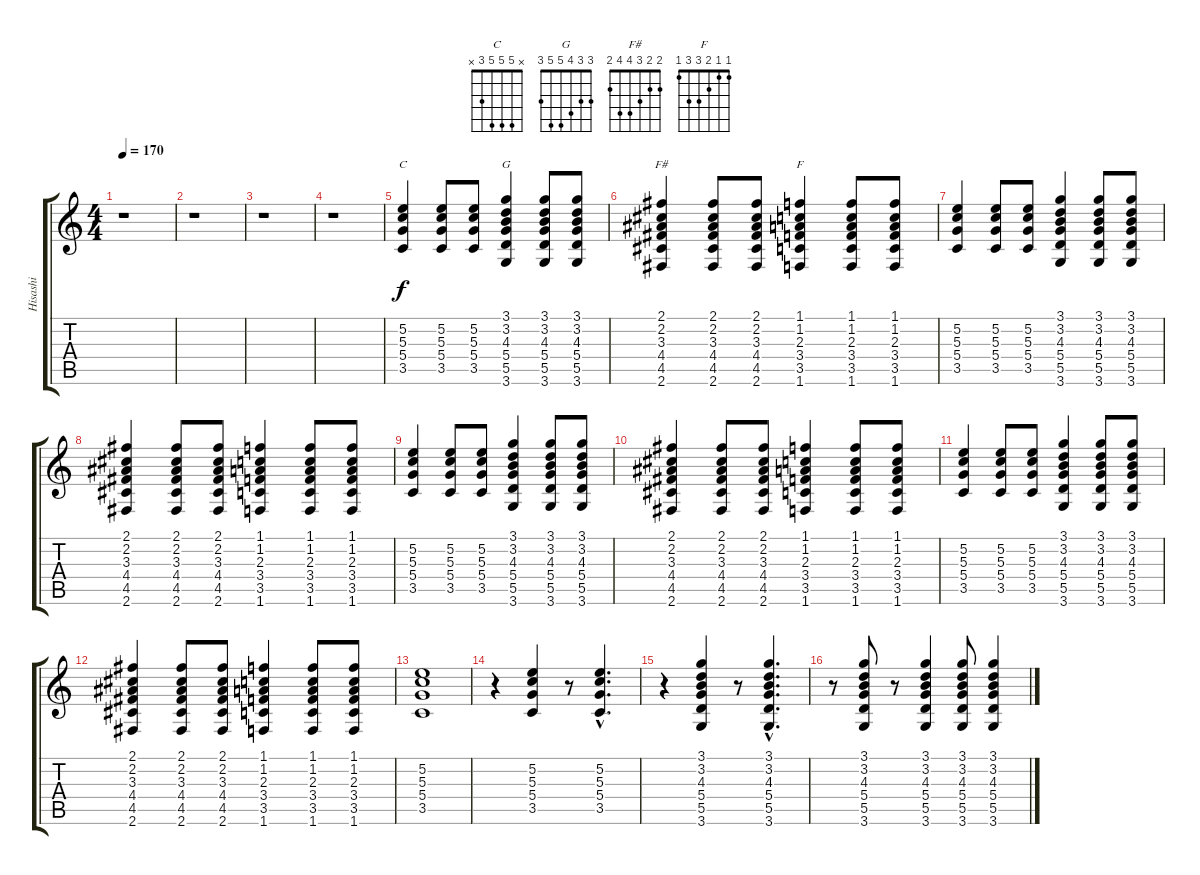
\track ("Hisashi" "Hisashi") {instrument distortionguitar}
\staff {score tabs}
\tuning (E4 B3 G3 D3 A2 E2) {hide}
\chord ("C" x 5 5 5 3 x)
\chord ("G" 3 3 4 5 5 3)
\chord ("F#" 2 2 3 4 4 2)
\chord ("F" 1 1 2 3 3 1)
\ts (4 4)
\tempo 170
\clef g2
\ks c
r.1{dy f instrument distortionguitar} |
r.1 |
r.1 |
r.1 |
(5.2 5.3 5.4 3.5).4{ch "C"} (5.2 5.3 5.4 3.5).8 (5.2 5.3 5.4 3.5).8 (3.1 3.2 4.3 5.4 5.5 3.6).4{ch "G"} (3.1 3.2 4.3 5.4 5.5 3.6).8 (3.1 3.2 4.3 5.4 5.5 3.6).8 |
(2.1 2.2 3.3 4.4 4.5 2.6).4{ch "F#"} (2.1 2.2 3.3 4.4 4.5 2.6).8 (2.1 2.2 3.3 4.4 4.5 2.6).8 (1.1 1.2 2.3 3.4 3.5 1.6).4{ch "F"} (1.1 1.2 2.3 3.4 3.5 1.6).8 (1.1 1.2 2.3 3.4 3.5 1.6).8 |
(5.2 5.3 5.4 3.5).4 (5.2 5.3 5.4 3.5).8 (5.2 5.3 5.4 3.5).8 (3.1 3.2 4.3 5.4 5.5 3.6).4 (3.1 3.2 4.3 5.4 5.5 3.6).8 (3.1 3.2 4.3 5.4 5.5 3.6).8 |
(2.1 2.2 3.3 4.4 4.5 2.6).4 (2.1 2.2 3.3 4.4 4.5 2.6).8 (2.1 2.2 3.3 4.4 4.5 2.6).8 (1.1 1.2 2.3 3.4 3.5 1.6).4 (1.1 1.2 2.3 3.4 3.5 1.6).8 (1.1 1.2 2.3 3.4 3.5 1.6).8 |
(5.2 5.3 5.4 3.5).4 (5.2 5.3 5.4 3.5).8 (5.2 5.3 5.4 3.5).8 (3.1 3.2 4.3 5.4 5.5 3.6).4 (3.1 3.2 4.3 5.4 5.5 3.6).8 (3.1 3.2 4.3 5.4 5.5 3.6).8 |
(2.1 2.2 3.3 4.4 4.5 2.6).4 (2.1 2.2 3.3 4.4 4.5 2.6).8 (2.1 2.2 3.3 4.4 4.5 2.6).8 (1.1 1.2 2.3 3.4 3.5 1.6).4 (1.1 1.2 2.3 3.4 3.5 1.6).8 (1.1 1.2 2.3 3.4 3.5 1.6).8 |
(5.2 5.3 5.4 3.5).4 (5.2 5.3 5.4 3.5).8 (5.2 5.3 5.4 3.5).8 (3.1 3.2 4.3 5.4 5.5 3.6).4 (3.1 3.2 4.3 5.4 5.5 3.6).8 (3.1 3.2 4.3 5.4 5.5 3.6).8 |
(2.1 2.2 3.3 4.4 4.5 2.6).4 (2.1 2.2 3.3 4.4 4.5 2.6).8 (2.1 2.2 3.3 4.4 4.5 2.6).8 (1.1 1.2 2.3 3.4 3.5 1.6).4 (1.1 1.2 2.3 3.4 3.5 1.6).8 (1.1 1.2 2.3 3.4 3.5 1.6).8 |
(5.2 5.3 5.4 3.5).1 |
r.4 (5.2 5.3 5.4 3.5).4 r.8 (5.2{hac} 5.3{hac} 5.4{hac} 3.5{hac}).4{d} |
r.4 (3.1 3.2 4.3 5.4 5.5 3.6).4 r.8 (3.1{hac} 3.2{hac} 4.3{hac} 5.4{hac} 5.5{hac} 3.6{hac}).4{d} |
r.8 (3.1 3.2 4.3 5.4 5.5 3.6).8 r.8 (3.1 3.2 4.3 5.4 5.5 3.6).4 (3.1 3.2 4.3 5.4 5.5 3.6).8 (3.1 3.2 4.3 5.4 5.5 3.6).4
